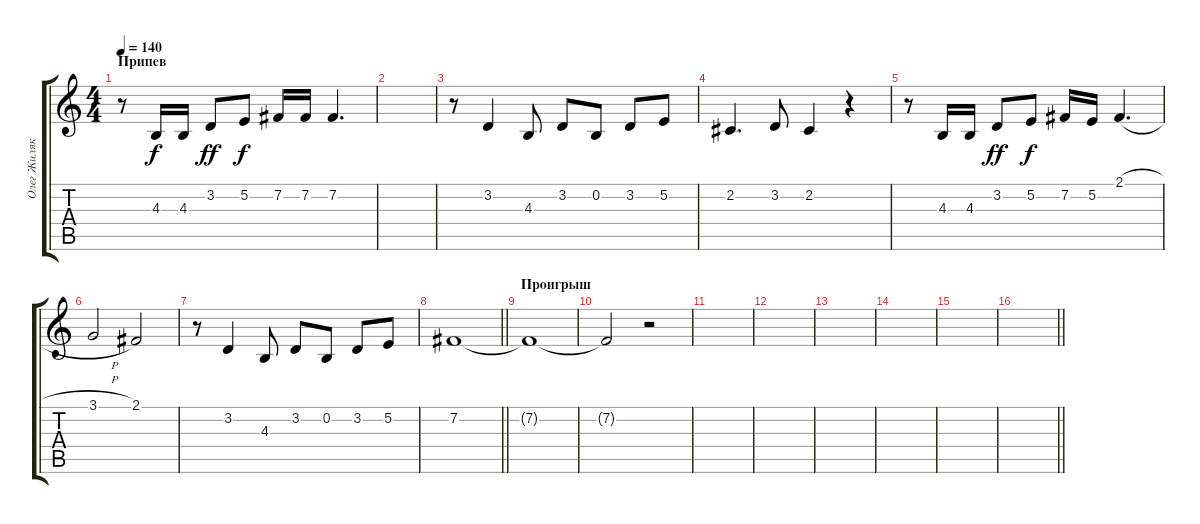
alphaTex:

\track ("Олег Жиляков" "Олег Жиляк") {instrument violin}
\staff {score tabs}
\tuning (E4 B3 G3 D3 A2 E2) {hide}
\ts (4 4)
\section ("" "Припев")
\tempo 140
\clef g2
\ks c
r.8{dy f} 4.3.16 4.3.16 3.2.8{dy ff} 5.2.8{dy f} 7.2.16 7.2.16 7.2.4{d} |
|
r.8 3.2.4 4.3.8 3.2.8 0.2.8 3.2.8 5.2.8 |
2.2.4{d} 3.2.8 2.2.4 r.4 |
r.8 4.3.16 4.3.16 3.2.8{dy ff} 5.2.8{dy f} 7.2.16 5.2.16 2.1{h}.4{d} |
3.1{h}.2 2.1.2 |
r.8 3.2.4 4.3.8 3.2.8 0.2.8 3.2.8 5.2.8 |
\barLineRight lightlight
7.2.1 |
\section ("" "Проигрыш")
7.2{t}.1 |
7.2{t}.2 r.2 |
|
|
|
|
|
\barLineRight lightlight
